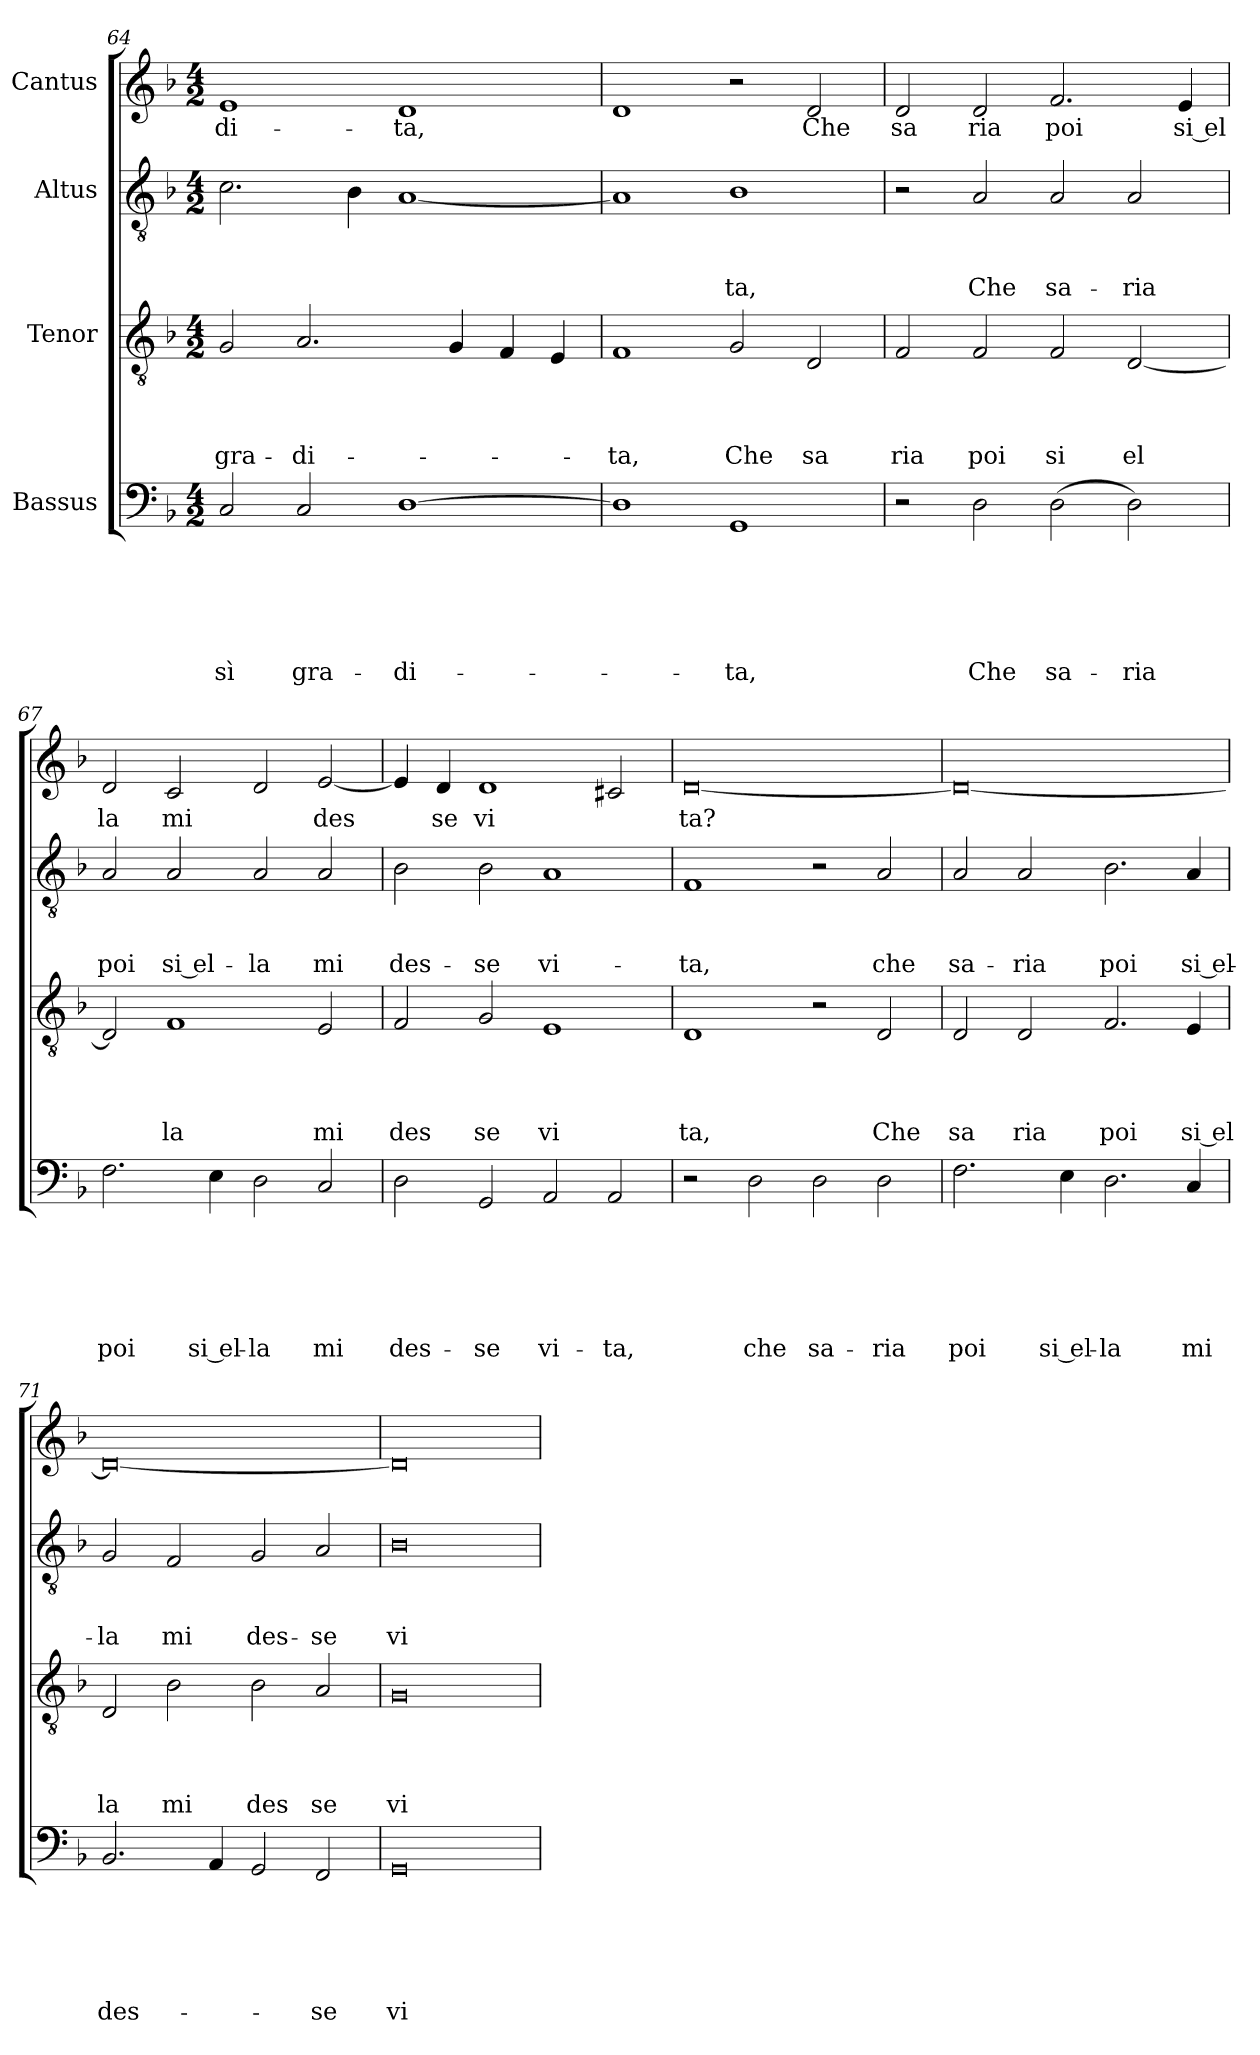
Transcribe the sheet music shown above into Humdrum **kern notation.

**kern	**text	**text	**text	**text	**text	**text	**kern	**text	**text	**text	**text	**kern	**text	**text	**text	**kern	**text
*part4	*part4	*part4	*part4	*part4	*part4	*part4	*part3	*part3	*part3	*part3	*part3	*part2	*part2	*part2	*part2	*part1	*part1
*staff4	*staff4	*staff4	*staff4	*staff4	*staff4	*staff4	*staff3	*staff3	*staff3	*staff3	*staff3	*staff2	*staff2	*staff2	*staff2	*staff1	*staff1
*I"Bassus	*	*	*	*	*	*	*I"Tenor	*	*	*	*	*I"Altus	*	*	*	*I"Cantus	*
*clefF4	*	*	*	*	*	*	*clefGv2	*	*	*	*	*clefGv2	*	*	*	*clefG2	*
*k[b-]	*	*	*	*	*	*	*k[b-]	*	*	*	*	*k[b-]	*	*	*	*k[b-]	*
*F:	*	*	*	*	*	*	*F:	*	*	*	*	*F:	*	*	*	*F:	*
*M4/2	*	*	*	*	*	*	*M4/2	*	*	*	*	*M4/2	*	*	*	*M4/2	*
=64	=64	=64	=64	=64	=64	=64	=64	=64	=64	=64	=64	=64	=64	=64	=64	=64	=64
!	!	!	!	!	!	!LO:LY:b	!	!	!	!	!LO:LY:b	!	!	!	!	!	!LO:LY:b
2C/	.	.	.	.	.	sì	2G/	.	.	.	gra-	2.c\	.	.	.	1e	-di-
!	!	!	!	!	!	!LO:LY:b	!	!	!	!	!LO:LY:b	!	!	!	!	!	!
2C/	.	.	.	.	.	gra-	2.A/	.	.	.	-di-	.	.	.	.	.	.
.	.	.	.	.	.	.	.	.	.	.	.	4B-\	.	.	.	.	.
!	!	!	!	!	!	!LO:LY:b	!	!	!	!	!	!	!	!	!	!	!LO:LY:b
[>1D	.	.	.	.	.	-di-	.	.	.	.	.	[>1A	.	.	.	1d	-ta,
.	.	.	.	.	.	.	4G/	.	.	.	.	.	.	.	.	.	.
.	.	.	.	.	.	.	4F/	.	.	.	.	.	.	.	.	.	.
.	.	.	.	.	.	.	4E/	.	.	.	.	.	.	.	.	.	.
!!LO:PB:g=z
=65	=65	=65	=65	=65	=65	=65	=65	=65	=65	=65	=65	=65	=65	=65	=65	=65	=65
!	!	!	!	!	!	!	!	!	!	!	!LO:LY:b	!	!	!	!	!	!
1D]	.	.	.	.	.	.	1F	.	.	.	-ta,	1A]	.	.	.	1d	.
!	!	!	!	!	!	!LO:LY:b	!	!	!	!	!LO:LY:b	!	!	!	!LO:LY:b	!	!
1GG	.	.	.	.	.	-ta,	2G/	.	.	.	Che	1B-	.	.	ta,	2r	.
!	!	!	!	!	!	!	!	!	!	!	!LO:LY:b	!	!	!	!	!	!LO:LY:b
.	.	.	.	.	.	.	2D/	.	.	.	sa	.	.	.	.	2d/	Che
=66	=66	=66	=66	=66	=66	=66	=66	=66	=66	=66	=66	=66	=66	=66	=66	=66	=66
!	!	!	!	!	!	!	!	!	!	!	!LO:LY:b	!	!	!	!	!	!LO:LY:b
2r	.	.	.	.	.	.	2F/	.	.	.	ria	2r	.	.	.	2d/	sa
!	!	!	!	!	!	!LO:LY:b	!	!	!	!	!LO:LY:b	!	!	!	!LO:LY:b	!	!LO:LY:b
2D\	.	.	.	.	.	Che	2F/	.	.	.	poi	2A/	.	.	Che	2d/	ria
!	!	!	!	!	!	!LO:LY:b	!	!	!	!	!LO:LY:b	!	!	!	!LO:LY:b	!	!LO:LY:b
(>2D\	.	.	.	.	.	sa-	2F/	.	.	.	si	2A/	.	.	sa-	2.f/	poi
!	!	!	!	!	!	!LO:LY:b	!	!	!	!	!LO:LY:b:rj	!	!	!	!LO:LY:b	!	!
2D\)	.	.	.	.	.	-ria	[<2D/	.	.	.	el	2A/	.	.	-ria	.	.
!	!	!	!	!	!	!	!	!	!	!	!	!	!	!	!	!	!LO:LY:b:rj
.	.	.	.	.	.	.	.	.	.	.	.	.	.	.	.	4e/	si el
=67	=67	=67	=67	=67	=67	=67	=67	=67	=67	=67	=67	=67	=67	=67	=67	=67	=67
!	!	!	!	!	!	!LO:LY:b	!	!	!	!	!	!	!	!	!LO:LY:b	!	!LO:LY:b
2.F\	.	.	.	.	.	poi	2D/]	.	.	.	.	2A/	.	.	poi	2d/	la
!	!	!	!	!	!	!	!	!	!	!	!LO:LY:b	!	!	!	!LO:LY:b:rj	!	!LO:LY:b
.	.	.	.	.	.	.	1F	.	.	.	la	2A/	.	.	si el-	2c/	mi
!	!	!	!	!	!	!LO:LY:b:rj	!	!	!	!	!	!	!	!	!	!	!
4E\	.	.	.	.	.	si el-	.	.	.	.	.	.	.	.	.	.	.
!	!	!	!	!	!	!LO:LY:b	!	!	!	!	!	!	!	!	!LO:LY:b	!	!
2D\	.	.	.	.	.	-la	.	.	.	.	.	2A/	.	.	-la	2d/	.
!	!	!	!	!	!	!LO:LY:b	!	!	!	!	!LO:LY:b	!	!	!	!LO:LY:b	!	!LO:LY:b
2C/	.	.	.	.	.	mi	2E/	.	.	.	mi	2A/	.	.	mi	[<2e/	des
=68	=68	=68	=68	=68	=68	=68	=68	=68	=68	=68	=68	=68	=68	=68	=68	=68	=68
!	!	!	!	!	!	!LO:LY:b	!	!	!	!	!LO:LY:b	!	!	!	!LO:LY:b	!	!
2D\	.	.	.	.	.	des-	2F/	.	.	.	des	2B-\	.	.	des-	4e/]	.
!	!	!	!	!	!	!	!	!	!	!	!	!	!	!	!	!	!LO:LY:b
.	.	.	.	.	.	.	.	.	.	.	.	.	.	.	.	4d/	se
!	!	!	!	!	!	!LO:LY:b	!	!	!	!	!LO:LY:b	!	!	!	!LO:LY:b	!	!LO:LY:b
2GG/	.	.	.	.	.	-se	2G/	.	.	.	se	2B-\	.	.	-se	1d	vi
!	!	!	!	!	!	!LO:LY:b	!	!	!	!	!LO:LY:b	!	!	!	!LO:LY:b	!	!
2AA/	.	.	.	.	.	vi-	1E	.	.	.	vi	1A	.	.	vi-	.	.
!	!	!	!	!	!	!LO:LY:b	!	!	!	!	!	!	!	!	!	!	!
2AA/	.	.	.	.	.	-ta,	.	.	.	.	.	.	.	.	.	2c#/	.
=69	=69	=69	=69	=69	=69	=69	=69	=69	=69	=69	=69	=69	=69	=69	=69	=69	=69
!	!	!	!	!	!	!	!	!	!	!	!LO:LY:b	!	!	!	!LO:LY:b	!	!LO:LY:b
2r	.	.	.	.	.	.	1D	.	.	.	ta,	1F	.	.	-ta,	[<0d	ta?
!	!	!	!	!	!	!LO:LY:b	!	!	!	!	!	!	!	!	!	!	!
2D\	.	.	.	.	.	che	.	.	.	.	.	.	.	.	.	.	.
!	!	!	!	!	!	!LO:LY:b	!	!	!	!	!	!	!	!	!	!	!
2D\	.	.	.	.	.	sa-	2r	.	.	.	.	2r	.	.	.	.	.
!	!	!	!	!	!	!LO:LY:b	!	!	!	!	!LO:LY:b	!	!	!	!LO:LY:b	!	!
2D\	.	.	.	.	.	-ria	2D/	.	.	.	Che	2A/	.	.	che	.	.
=70	=70	=70	=70	=70	=70	=70	=70	=70	=70	=70	=70	=70	=70	=70	=70	=70	=70
!	!	!	!	!	!	!LO:LY:b	!	!	!	!	!LO:LY:b	!	!	!	!LO:LY:b	!	!
2.F\	.	.	.	.	.	poi	2D/	.	.	.	sa	2A/	.	.	sa-	0d_	.
!	!	!	!	!	!	!	!	!	!	!	!LO:LY:b	!	!	!	!LO:LY:b	!	!
.	.	.	.	.	.	.	2D/	.	.	.	ria	2A/	.	.	-ria	.	.
!	!	!	!	!	!	!LO:LY:b:rj	!	!	!	!	!	!	!	!	!	!	!
4E\	.	.	.	.	.	si el-	.	.	.	.	.	.	.	.	.	.	.
!	!	!	!	!	!	!LO:LY:b	!	!	!	!	!LO:LY:b	!	!	!	!LO:LY:b	!	!
2.D\	.	.	.	.	.	-la	2.F/	.	.	.	poi	2.B-\	.	.	poi	.	.
!	!	!	!	!	!	!LO:LY:b	!	!	!	!	!LO:LY:b:rj	!	!	!	!LO:LY:b:rj	!	!
4C/	.	.	.	.	.	mi	4E/	.	.	.	si el	4A/	.	.	si el-	.	.
=71	=71	=71	=71	=71	=71	=71	=71	=71	=71	=71	=71	=71	=71	=71	=71	=71	=71
!	!	!	!	!	!	!LO:LY:b	!	!	!	!	!LO:LY:b	!	!	!	!LO:LY:b	!	!
2.BB-/	.	.	.	.	.	des-	2D/	.	.	.	la	2G/	.	.	-la	0d_	.
!	!	!	!	!	!	!	!	!	!	!	!LO:LY:b	!	!	!	!LO:LY:b	!	!
.	.	.	.	.	.	.	2B-\	.	.	.	mi	2F/	.	.	mi	.	.
4AA/	.	.	.	.	.	.	.	.	.	.	.	.	.	.	.	.	.
!	!	!	!	!	!	!	!	!	!	!	!LO:LY:b	!	!	!	!LO:LY:b	!	!
2GG/	.	.	.	.	.	.	2B-\	.	.	.	des	2G/	.	.	des-	.	.
!	!	!	!	!	!	!LO:LY:b	!	!	!	!	!LO:LY:b	!	!	!	!LO:LY:b	!	!
2FF/	.	.	.	.	.	-se	2A/	.	.	.	se	2A/	.	.	-se	.	.
=72	=72	=72	=72	=72	=72	=72	=72	=72	=72	=72	=72	=72	=72	=72	=72	=72	=72
!	!	!	!	!	!	!LO:LY:b	!	!	!	!	!LO:LY:b	!	!	!	!LO:LY:b	!	!
0GG	.	.	.	.	.	vi-	0G	.	.	.	vi	0B-	.	.	vi-	0d]	.
=	=	=	=	=	=	=	=	=	=	=	=	=	=	=	=	=	=
*-	*-	*-	*-	*-	*-	*-	*-	*-	*-	*-	*-	*-	*-	*-	*-	*-	*-
